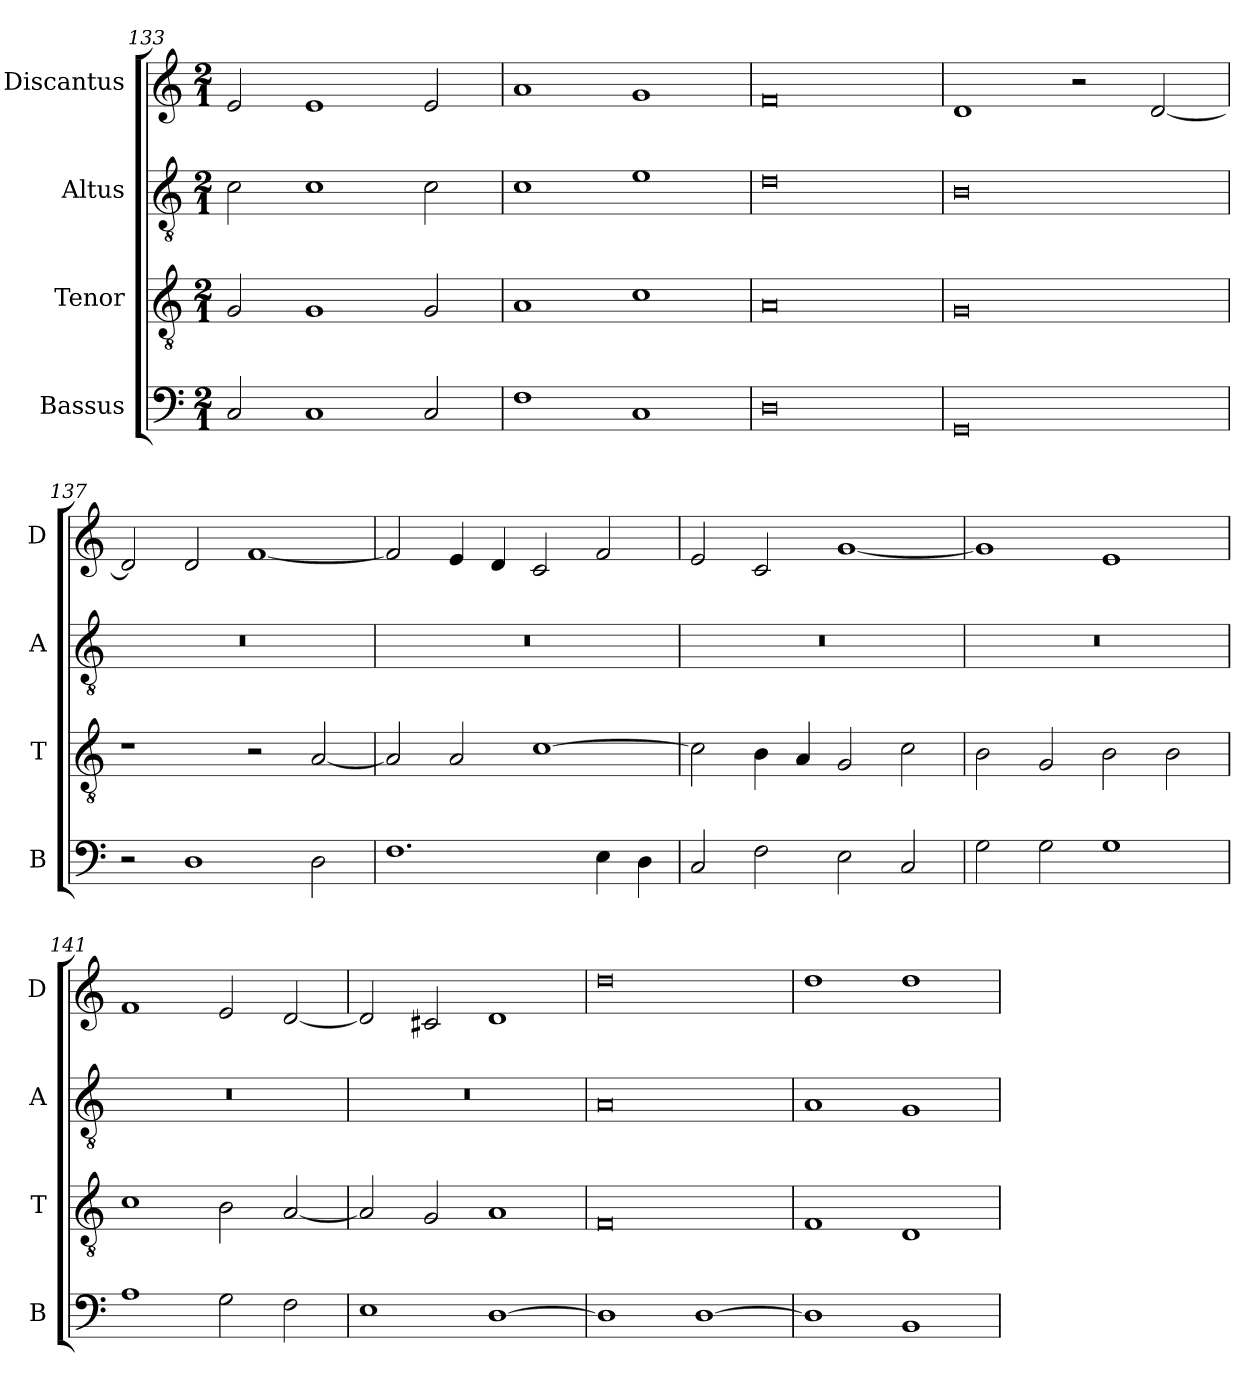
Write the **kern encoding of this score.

**kern	**kern	**kern	**kern
*part4	*part3	*part2	*part1
*staff4	*staff3	*staff2	*staff1
*I"Bassus	*I"Tenor	*I"Altus	*I"Discantus
*I'B	*I'T	*I'A	*I'D
*clefF4	*clefGv2	*clefGv2	*clefG2
*k[]	*k[]	*k[]	*k[]
*M2/1	*M2/1	*M2/1	*M2/1
=133	=133	=133	=133
2C/	2G/	2c\	2e/
1C	1G	1c	1e
2C/	2G/	2c\	2e/
=134	=134	=134	=134
1F	1A	1c	1a
1C	1c	1e	1g
=135	=135	=135	=135
0D	0A	0d	0f
=136	=136	=136	=136
0GG	0G	0B	1d
.	.	.	2r
.	.	.	[2d/
=137	=137	=137	=137
2r	1r	0r	2d/]
1D	.	.	2d/
.	2r	.	[1f
2D\	[2A/	.	.
=138	=138	=138	=138
1.F	2A/]	0r	2f/]
.	2A/	.	4e/
.	.	.	4d/
.	[1c	.	2c/
4E\	.	.	2f/
4D\	.	.	.
=139	=139	=139	=139
2C/	2c\]	0r	2e/
2F\	4B\	.	2c/
.	4A/	.	.
2E\	2G/	.	[1g
2C/	2c\	.	.
=140	=140	=140	=140
2G\	2B\	0r	1g]
2G\	2G/	.	.
1G	2B\	.	1e
.	2B\	.	.
=141	=141	=141	=141
1A	1c	0r	1f
2G\	2B\	.	2e/
2F\	[2A/	.	[2d/
=142	=142	=142	=142
1E	2A/]	0r	2d/]
.	2G/	.	2c#X/
[1D	1A	.	1d
=143	=143	=143	=143
1D]	0F	0A	0dd
[1D	.	.	.
=144	=144	=144	=144
1D]	1F	1A	1dd
1BB	1D	1G	1dd
=	=	=	=
*-	*-	*-	*-
